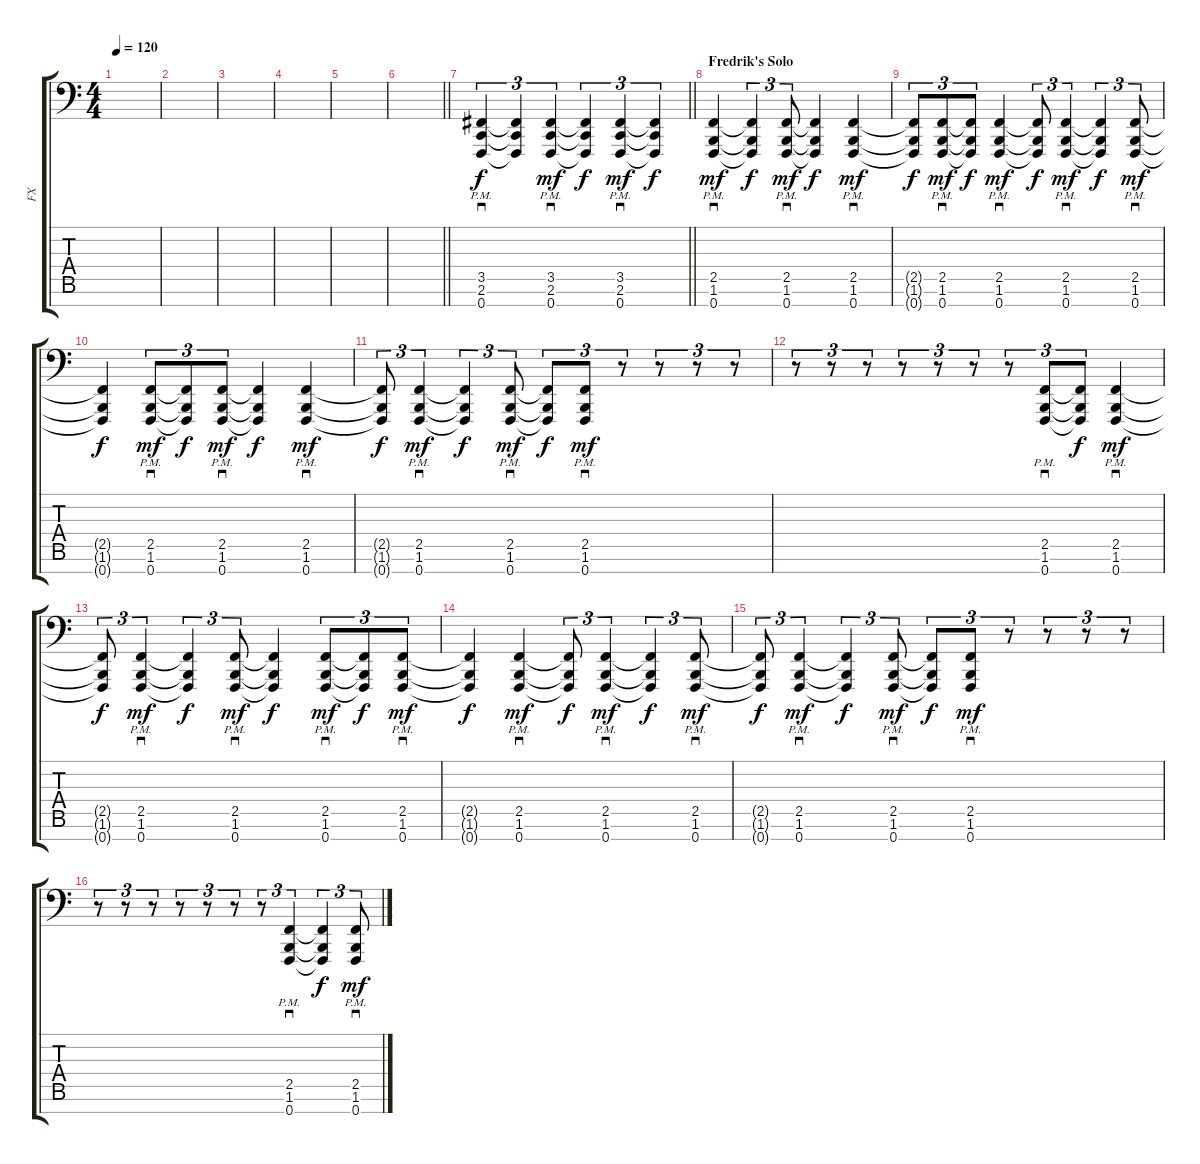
\track ("FX" "FX") {instrument pad1newage}
\staff {score tabs}
\tuning (Bb3 F3 Db3 Ab2 Eb2 Bb1 F1) {hide}
\ts (4 4)
\tempo 120
\clef f4
\ks c
|
|
|
|
|
\barLineRight lightlight
|
\barLineRight lightlight
(3.5{pm} 2.6{pm} 0.7{pm}).4{sd tu (3 2)} (3.5{t} 2.6{t} 0.7{t}).4{tu (3 2) dy f} (3.5{pm} 2.6{pm} 0.7{pm}).4{sd tu (3 2) dy mf} (3.5{t} 2.6{t} 0.7{t}).4{tu (3 2) dy f} (3.5{pm} 2.6{pm} 0.7{pm}).4{sd tu (3 2) dy mf} (3.5{t} 2.6{t} 0.7{t}).4{tu (3 2) dy f} |
\section ("" "Fredrik's Solo")
(2.5{pm} 1.6{pm} 0.7{pm}).4{sd dy mf} (2.5{t} 1.6{t} 0.7{t}).4{tu (3 2) dy f} (2.5{pm} 1.6{pm} 0.7{pm}).8{sd tu (3 2) dy mf} (2.5{t} 1.6{t} 0.7{t}).4{dy f} (2.5{pm} 1.6{pm} 0.7{pm}).4{sd dy mf} |
(2.5{t} 1.6{t} 0.7{t}).8{tu (3 2) dy f} (2.5{pm} 1.6{pm} 0.7{pm}).8{sd tu (3 2) dy mf} (2.5{t} 1.6{t} 0.7{t}).8{tu (3 2) dy f} (2.5{pm} 1.6{pm} 0.7{pm}).4{sd dy mf} (2.5{t} 1.6{t} 0.7{t}).8{tu (3 2) dy f} (2.5{pm} 1.6{pm} 0.7{pm}).4{sd tu (3 2) dy mf} (2.5{t} 1.6{t} 0.7{t}).4{tu (3 2) dy f} (2.5{pm} 1.6{pm} 0.7{pm}).8{sd tu (3 2) dy mf} |
(2.5{t} 1.6{t} 0.7{t}).4{dy f} (2.5{pm} 1.6{pm} 0.7{pm}).8{sd tu (3 2) dy mf} (2.5{t} 1.6{t} 0.7{t}).8{tu (3 2) dy f} (2.5{pm} 1.6{pm} 0.7{pm}).8{sd tu (3 2) dy mf} (2.5{t} 1.6{t} 0.7{t}).4{dy f} (2.5{pm} 1.6{pm} 0.7{pm}).4{sd dy mf} |
(2.5{t} 1.6{t} 0.7{t}).8{tu (3 2) dy f} (2.5{pm} 1.6{pm} 0.7{pm}).4{sd tu (3 2) dy mf} (2.5{t} 1.6{t} 0.7{t}).4{tu (3 2) dy f} (2.5{pm} 1.6{pm} 0.7{pm}).8{sd tu (3 2) dy mf} (2.5{t} 1.6{t} 0.7{t}).8{tu (3 2) dy f} (2.5{pm} 1.6{pm} 0.7{pm}).8{sd tu (3 2) dy mf} r.8{tu (3 2)} r.8{tu (3 2)} r.8{tu (3 2)} r.8{tu (3 2)} |
r.8{tu (3 2)} r.8{tu (3 2)} r.8{tu (3 2)} r.8{tu (3 2)} r.8{tu (3 2)} r.8{tu (3 2)} r.8{tu (3 2)} (2.5{pm} 1.6{pm} 0.7{pm}).8{sd tu (3 2)} (2.5{t} 1.6{t} 0.7{t}).8{tu (3 2) dy f} (2.5{pm} 1.6{pm} 0.7{pm}).4{sd dy mf} |
(2.5{t} 1.6{t} 0.7{t}).8{tu (3 2) dy f} (2.5{pm} 1.6{pm} 0.7{pm}).4{sd tu (3 2) dy mf} (2.5{t} 1.6{t} 0.7{t}).4{tu (3 2) dy f} (2.5{pm} 1.6{pm} 0.7{pm}).8{sd tu (3 2) dy mf} (2.5{t} 1.6{t} 0.7{t}).4{dy f} (2.5{pm} 1.6{pm} 0.7{pm}).8{sd tu (3 2) dy mf} (2.5{t} 1.6{t} 0.7{t}).8{tu (3 2) dy f} (2.5{pm} 1.6{pm} 0.7{pm}).8{sd tu (3 2) dy mf} |
(2.5{t} 1.6{t} 0.7{t}).4{dy f} (2.5{pm} 1.6{pm} 0.7{pm}).4{sd dy mf} (2.5{t} 1.6{t} 0.7{t}).8{tu (3 2) dy f} (2.5{pm} 1.6{pm} 0.7{pm}).4{sd tu (3 2) dy mf} (2.5{t} 1.6{t} 0.7{t}).4{tu (3 2) dy f} (2.5{pm} 1.6{pm} 0.7{pm}).8{sd tu (3 2) dy mf} |
(2.5{t} 1.6{t} 0.7{t}).8{tu (3 2) dy f} (2.5{pm} 1.6{pm} 0.7{pm}).4{sd tu (3 2) dy mf} (2.5{t} 1.6{t} 0.7{t}).4{tu (3 2) dy f} (2.5{pm} 1.6{pm} 0.7{pm}).8{sd tu (3 2) dy mf} (2.5{t} 1.6{t} 0.7{t}).8{tu (3 2) dy f} (2.5{pm} 1.6{pm} 0.7{pm}).8{sd tu (3 2) dy mf} r.8{tu (3 2)} r.8{tu (3 2)} r.8{tu (3 2)} r.8{tu (3 2)} |
r.8{tu (3 2)} r.8{tu (3 2)} r.8{tu (3 2)} r.8{tu (3 2)} r.8{tu (3 2)} r.8{tu (3 2)} r.8{tu (3 2)} (2.5{pm} 1.6{pm} 0.7{pm}).4{sd tu (3 2)} (2.5{t} 1.6{t} 0.7{t}).4{tu (3 2) dy f} (2.5{pm} 1.6{pm} 0.7{pm}).8{sd tu (3 2) dy mf}
